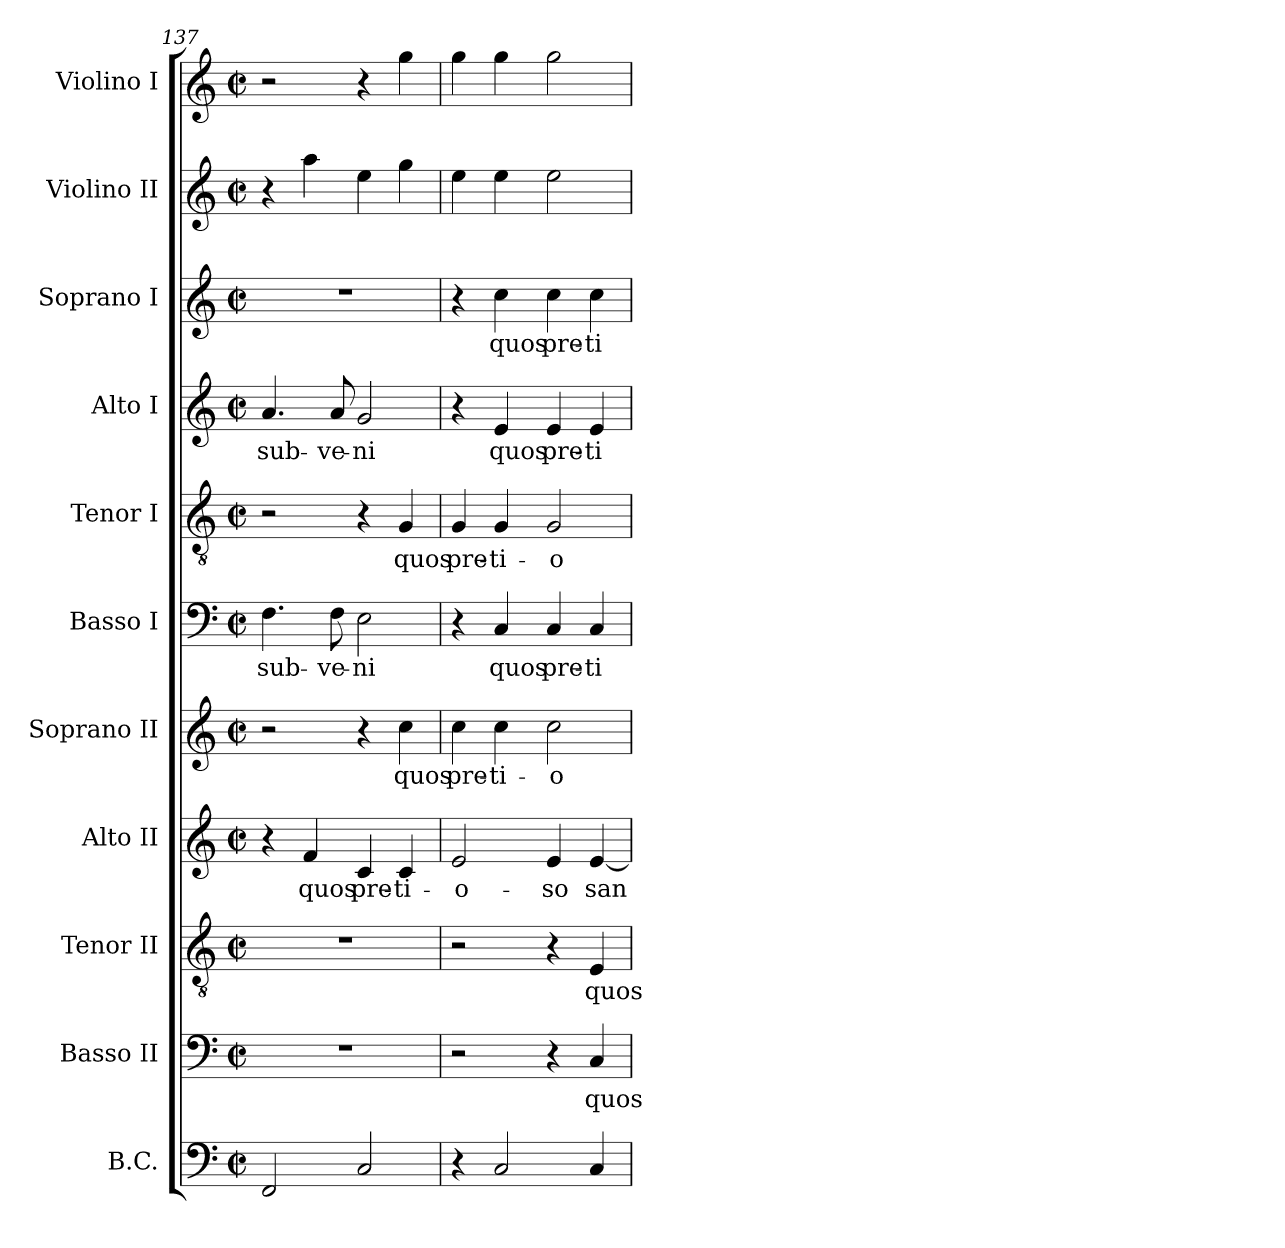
**kern	**kern	**text	**kern	**text	**kern	**text	**kern	**text	**kern	**text	**kern	**text	**kern	**text	**kern	**text	**kern	**kern
*part11	*part10	*part10	*part9	*part9	*part8	*part8	*part7	*part7	*part6	*part6	*part5	*part5	*part4	*part4	*part3	*part3	*part2	*part1
*staff11	*staff10	*staff10	*staff9	*staff9	*staff8	*staff8	*staff7	*staff7	*staff6	*staff6	*staff5	*staff5	*staff4	*staff4	*staff3	*staff3	*staff2	*staff1
*I"B.C.	*I"Basso II	*	*I"Tenor II	*	*I"Alto II	*	*I"Soprano II	*	*I"Basso I	*	*I"Tenor I	*	*I"Alto I	*	*I"Soprano I	*	*I"Violino II	*I"Violino I
*I'BC	*I'B 2	*	*I'T 2	*	*I'A 2	*	*I'S 2	*	*I'B 1	*	*I'T 1	*	*I'A 1	*	*I'S 1	*	*I'Vln. II	*I'Vln. I
*clefF4	*clefF4	*	*clefGv2	*	*clefG2	*	*clefG2	*	*clefF4	*	*clefGv2	*	*clefG2	*	*clefG2	*	*clefG2	*clefG2
*k[]	*k[]	*	*k[]	*	*k[]	*	*k[]	*	*k[]	*	*k[]	*	*k[]	*	*k[]	*	*k[]	*k[]
*C:	*C:	*	*C:	*	*C:	*	*C:	*	*C:	*	*C:	*	*C:	*	*C:	*	*C:	*C:
*M2/2	*M2/2	*	*M2/2	*	*M2/2	*	*M2/2	*	*M2/2	*	*M2/2	*	*M2/2	*	*M2/2	*	*M2/2	*M2/2
*met(c|)	*met(c|)	*	*met(c|)	*	*met(c|)	*	*met(c|)	*	*met(c|)	*	*met(c|)	*	*met(c|)	*	*met(c|)	*	*met(c|)	*met(c|)
=137	=137	=137	=137	=137	=137	=137	=137	=137	=137	=137	=137	=137	=137	=137	=137	=137	=137	=137
!	!	!	!	!	!	!	!	!	!	!LO:LY:b	!	!	!	!	!	!	!	!
!	!	!	!	!	!	!	!	!	!	!	!	!	!	!LO:LY:b	!	!	!	!
2FF/	1r	.	1r	.	4r	.	2r	.	4.F\	sub-	2r	.	4.a/	sub-	1r	.	4r	2r
!	!	!	!	!	!	!LO:LY:b	!	!	!	!	!	!	!	!	!	!	!	!
.	.	.	.	.	4f/	quos	.	.	.	.	.	.	.	.	.	.	4aa\	.
!	!	!	!	!	!	!	!	!	!	!LO:LY:b	!	!	!	!	!	!	!	!
!	!	!	!	!	!	!	!	!	!	!	!	!	!	!LO:LY:b	!	!	!	!
.	.	.	.	.	.	.	.	.	8F\	-ve-	.	.	8a/	-ve-	.	.	.	.
!	!	!	!	!	!	!LO:LY:b	!	!	!	!	!	!	!	!	!	!	!	!
!	!	!	!	!	!	!	!	!	!	!LO:LY:b	!	!	!	!	!	!	!	!
!	!	!	!	!	!	!	!	!	!	!	!	!	!	!LO:LY:b	!	!	!	!
2C/	.	.	.	.	4c/	pre-	4r	.	2E\	-ni	4r	.	2g/	-ni	.	.	4ee\	4r
!	!	!	!	!	!	!LO:LY:b	!	!	!	!	!	!	!	!	!	!	!	!
!	!	!	!	!	!	!	!	!LO:LY:b	!	!	!	!	!	!	!	!	!	!
!	!	!	!	!	!	!	!	!	!	!	!	!LO:LY:b	!	!	!	!	!	!
.	.	.	.	.	4c/	-ti-	4cc\	quos	.	.	4G/	quos	.	.	.	.	4gg\	4gg\
=138	=138	=138	=138	=138	=138	=138	=138	=138	=138	=138	=138	=138	=138	=138	=138	=138	=138	=138
!	!	!	!	!	!	!LO:LY:b	!	!	!	!	!	!	!	!	!	!	!	!
!	!	!	!	!	!	!	!	!LO:LY:b	!	!	!	!	!	!	!	!	!	!
!	!	!	!	!	!	!	!	!	!	!	!	!LO:LY:b	!	!	!	!	!	!
4r	2r	.	2r	.	2e/	-o-	4cc\	pre-	4r	.	4G/	pre-	4r	.	4r	.	4ee\	4gg\
!	!	!	!	!	!	!	!	!LO:LY:b	!	!	!	!	!	!	!	!	!	!
!	!	!	!	!	!	!	!	!	!	!LO:LY:b	!	!	!	!	!	!	!	!
!	!	!	!	!	!	!	!	!	!	!	!	!LO:LY:b	!	!	!	!	!	!
!	!	!	!	!	!	!	!	!	!	!	!	!	!	!LO:LY:b	!	!	!	!
!	!	!	!	!	!	!	!	!	!	!	!	!	!	!	!	!LO:LY:b	!	!
2C/	.	.	.	.	.	.	4cc\	-ti-	4C/	quos	4G/	-ti-	4e/	quos	4cc\	quos	4ee\	4gg\
!	!	!	!	!	!	!LO:LY:b	!	!	!	!	!	!	!	!	!	!	!	!
!	!	!	!	!	!	!	!	!LO:LY:b	!	!	!	!	!	!	!	!	!	!
!	!	!	!	!	!	!	!	!	!	!LO:LY:b	!	!	!	!	!	!	!	!
!	!	!	!	!	!	!	!	!	!	!	!	!LO:LY:b	!	!	!	!	!	!
!	!	!	!	!	!	!	!	!	!	!	!	!	!	!LO:LY:b	!	!	!	!
!	!	!	!	!	!	!	!	!	!	!	!	!	!	!	!	!LO:LY:b	!	!
.	4r	.	4r	.	4e/	-so	2cc\	-o-	4C/	pre-	2G/	-o-	4e/	pre-	4cc\	pre-	2ee\	2gg\
!	!	!LO:LY:b	!	!	!	!	!	!	!	!	!	!	!	!	!	!	!	!
!	!	!	!	!LO:LY:b	!	!	!	!	!	!	!	!	!	!	!	!	!	!
!	!	!	!	!	!	!LO:LY:b	!	!	!	!	!	!	!	!	!	!	!	!
!	!	!	!	!	!	!	!	!	!	!LO:LY:b	!	!	!	!	!	!	!	!
!	!	!	!	!	!	!	!	!	!	!	!	!	!	!LO:LY:b	!	!	!	!
!	!	!	!	!	!	!	!	!	!	!	!	!	!	!	!	!LO:LY:b	!	!
4C/	4C/	quos	4E/	quos	[4e/	san-	.	.	4C/	-ti-	.	.	4e/	-ti-	4cc\	-ti-	.	.
=	=	=	=	=	=	=	=	=	=	=	=	=	=	=	=	=	=	=
*-	*-	*-	*-	*-	*-	*-	*-	*-	*-	*-	*-	*-	*-	*-	*-	*-	*-	*-
